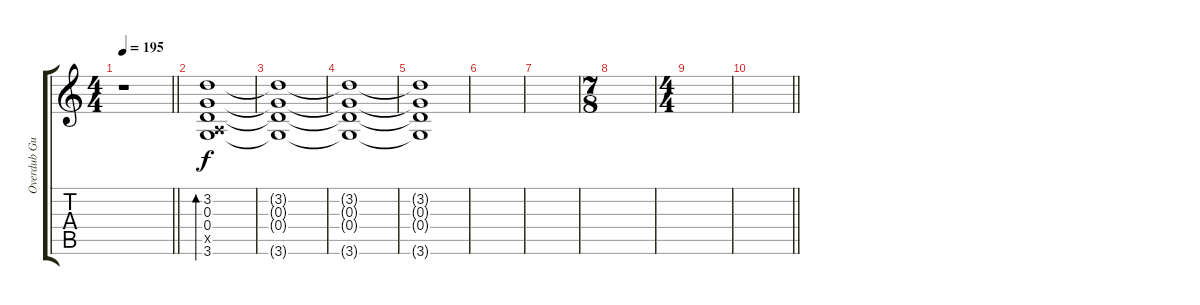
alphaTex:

\track ("Overdub Guitar" "Overdub Gu") {instrument acousticguitarsteel}
\staff {score tabs}
\tuning (E4 B3 G3 D3 A2 E2) {hide}
\ts (4 4)
\tempo 195
\clef g2
\barLineRight lightlight
\ks c
r.1{dy f volume 11} |
(3.2 0.3 0.4 0.5{x} 3.6).1{bd 120 volume 0} |
(3.2{t} 0.3{t} 0.4{t} 3.6{t}).1 |
(3.2{t} 0.3{t} 0.4{t} 3.6{t}).1 |
(3.2{t} 0.3{t} 0.4{t} 3.6{t}).1 |
|
|
\ts (7 8)
|
\ts (4 4)
|
\barLineRight lightlight
